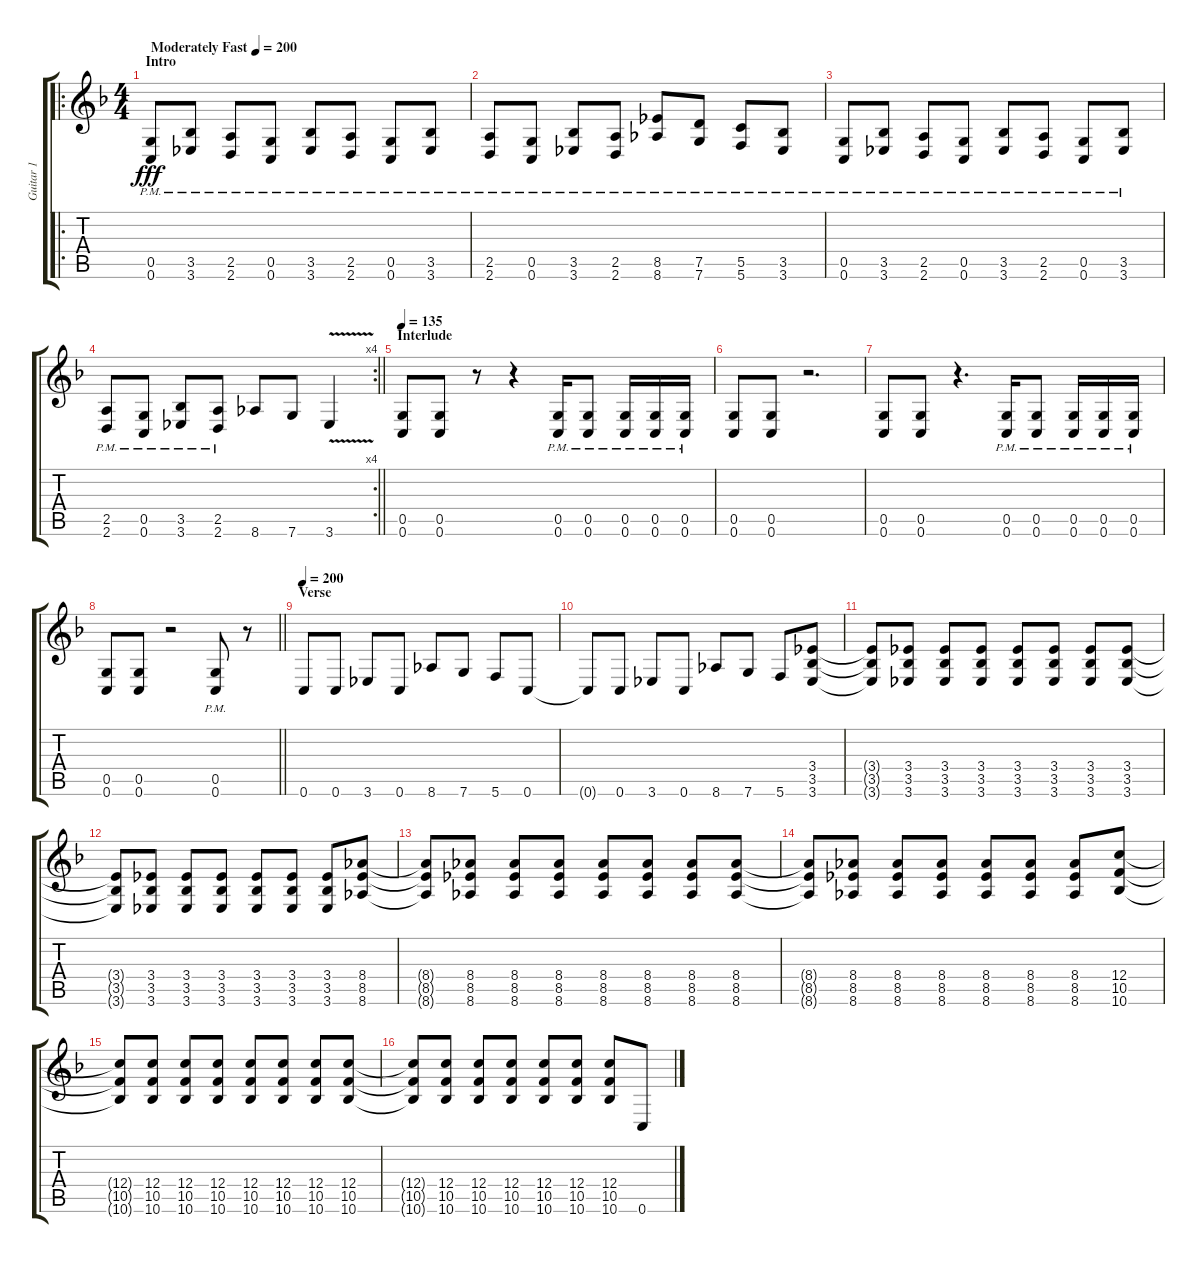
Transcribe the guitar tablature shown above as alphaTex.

\track ("Guitar 1" "Guitar 1") {instrument overdrivenguitar}
\staff {score tabs}
\tuning (D4 A3 F3 C3 G2 C2) {hide}
\ro
\ts (4 4)
\section ("" "Intro")
\tempo (200 "Moderately Fast")
\clef g2
\ks f
(0.5{pm} 0.6{pm}).8{dy fff instrument overdrivenguitar} (3.5{pm} 3.6{pm}).8 (2.5{pm} 2.6{pm}).8 (0.5{pm} 0.6{pm}).8 (3.5{pm} 3.6{pm}).8 (2.5{pm} 2.6{pm}).8 (0.5{pm} 0.6{pm}).8 (3.5{pm} 3.6{pm}).8 |
(2.5{pm} 2.6{pm}).8 (0.5{pm} 0.6{pm}).8 (3.5{pm} 3.6{pm}).8 (2.5{pm} 2.6{pm}).8 (8.5 8.6{pm}).8 (7.5 7.6{pm}).8 (5.5 5.6{pm}).8 (3.5{pm} 3.6{pm}).8 |
(0.5{pm} 0.6{pm}).8 (3.5{pm} 3.6{pm}).8 (2.5{pm} 2.6{pm}).8 (0.5{pm} 0.6{pm}).8 (3.5{pm} 3.6{pm}).8 (2.5{pm} 2.6{pm}).8 (0.5{pm} 0.6{pm}).8 (3.5{pm} 3.6{pm}).8 |
\rc 4
\barLineRight lightlight
(2.5{pm} 2.6{pm}).8 (0.5{pm} 0.6{pm}).8 (3.5{pm} 3.6{pm}).8 (2.5{pm} 2.6{pm}).8 8.6.8 7.6.8 3.6{v}.4 |
\section ("" "Interlude")
\tempo 135
(0.5 0.6).8 (0.5 0.6).8 r.8 r.4 (0.5{pm} 0.6{pm}).16 (0.5{pm} 0.6{pm}).8 (0.5{pm} 0.6{pm}).16 (0.5{pm} 0.6{pm}).16 (0.5{pm} 0.6{pm}).16 |
(0.5 0.6).8 (0.5 0.6).8 r.2{d} |
(0.5 0.6).8 (0.5 0.6).8 r.4{d} (0.5{pm} 0.6{pm}).16 (0.5{pm} 0.6{pm}).8 (0.5{pm} 0.6{pm}).16 (0.5{pm} 0.6{pm}).16 (0.5{pm} 0.6{pm}).16 |
\barLineRight lightlight
(0.5 0.6).8 (0.5 0.6).8 r.2 (0.5{pm} 0.6{pm}).8 r.8 |
\section ("" "Verse")
\tempo 200
0.6.8 0.6.8 3.6.8 0.6.8 8.6.8 7.6.8 5.6.8 0.6.8 |
0.6{t}.8 0.6.8 3.6.8 0.6.8 8.6.8 7.6.8 5.6.8 (3.4 3.5 3.6).8 |
(3.4{t} 3.5{t} 3.6{t}).8 (3.4 3.5 3.6).8 (3.4 3.5 3.6).8 (3.4 3.5 3.6).8 (3.4 3.5 3.6).8 (3.4 3.5 3.6).8 (3.4 3.5 3.6).8 (3.4 3.5 3.6).8 |
(3.4{t} 3.5{t} 3.6{t}).8 (3.4 3.5 3.6).8 (3.4 3.5 3.6).8 (3.4 3.5 3.6).8 (3.4 3.5 3.6).8 (3.4 3.5 3.6).8 (3.4 3.5 3.6).8 (8.4 8.5 8.6).8 |
(8.4{t} 8.5{t} 8.6{t}).8 (8.4 8.5 8.6).8 (8.4 8.5 8.6).8 (8.4 8.5 8.6).8 (8.4 8.5 8.6).8 (8.4 8.5 8.6).8 (8.4 8.5 8.6).8 (8.4 8.5 8.6).8 |
(8.4{t} 8.5{t} 8.6{t}).8 (8.4 8.5 8.6).8 (8.4 8.5 8.6).8 (8.4 8.5 8.6).8 (8.4 8.5 8.6).8 (8.4 8.5 8.6).8 (8.4 8.5 8.6).8 (12.4 10.5 10.6).8 |
(12.4{t} 10.5{t} 10.6{t}).8 (12.4 10.5 10.6).8 (12.4 10.5 10.6).8 (12.4 10.5 10.6).8 (12.4 10.5 10.6).8 (12.4 10.5 10.6).8 (12.4 10.5 10.6).8 (12.4 10.5 10.6).8 |
(12.4{t} 10.5{t} 10.6{t}).8 (12.4 10.5 10.6).8 (12.4 10.5 10.6).8 (12.4 10.5 10.6).8 (12.4 10.5 10.6).8 (12.4 10.5 10.6).8 (12.4 10.5 10.6).8 0.6.8
